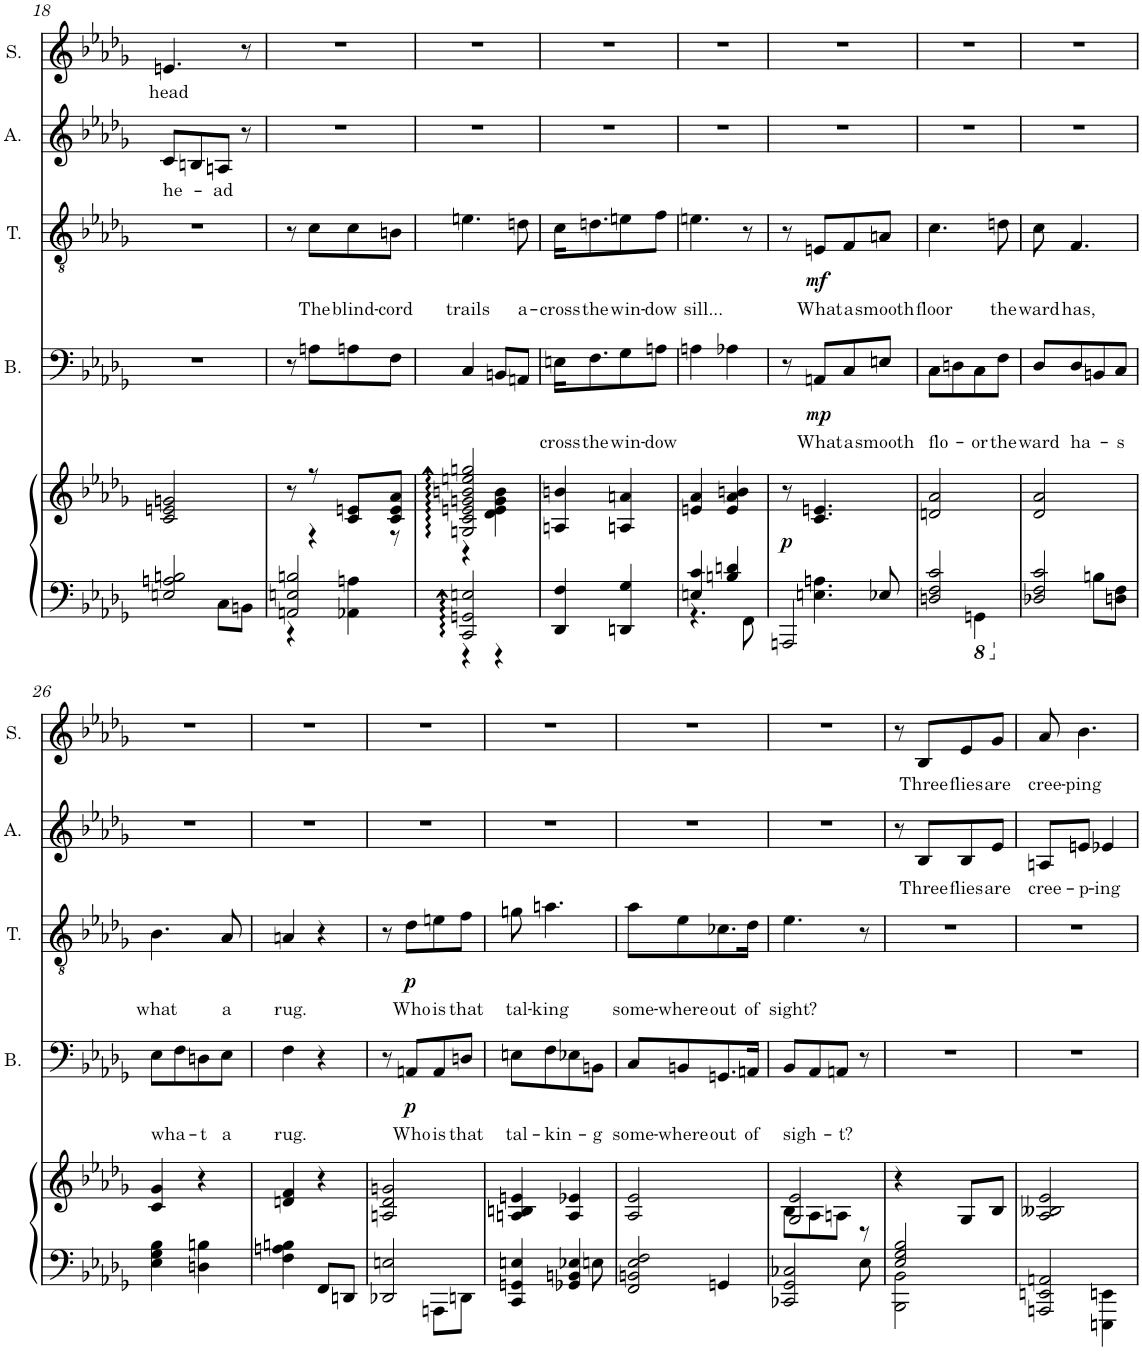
**kern	**kern	**dynam	**kern	**text	**dynam	**kern	**text	**dynam	**kern	**text	**kern	**text
*part5	*part5	*part5	*part4	*part4	*part4	*part3	*part3	*part3	*part2	*part2	*part1	*part1
*staff6	*staff5	*staff5/6	*staff4	*staff4	*staff4	*staff3	*staff3	*staff3	*staff2	*staff2	*staff1	*staff1
*I"Piano	*	*	*I"Bass	*	*	*I"Tenor	*	*	*I"Alto	*	*I"Soprano	*
*I'Pno	*	*	*I'B.	*	*	*I'T.	*	*	*I'A.	*	*I'S.	*
!!LO:PB:g=z
*clefF4	*clefG2	*	*clefF4	*	*	*clefGv2	*	*	*clefG2	*	*clefG2	*
*k[b-e-a-d-g-]	*k[b-e-a-d-g-]	*	*k[b-e-a-d-g-]	*	*	*k[b-e-a-d-g-]	*	*	*k[b-e-a-d-g-]	*	*k[b-e-a-d-g-]	*
*M4/8	*M4/8	*	*M4/8	*	*	*M4/8	*	*	*M4/8	*	*M4/8	*
=18	=18	=18	=18	=18	=18	=18	=18	=18	=18	=18	=18	=18
*^	*	*	*	*	*	*	*	*	*	*	*	*
!	!	!	!	!	!	!	!	!	!	!	!LO:LY:b	!	!LO:LY:b
2En/ 2An/ 2Bn/	4ryy	2c/ 2en/ 2gn/	.	2r	.	.	2r	.	.	8c/L	he-	4.en/	head
.	.	.	.	.	.	.	.	.	.	8Bn/	.	.	.
!	!	!	!	!	!	!	!	!	!	!	!LO:LY:b	!	!
.	8C\L	.	.	.	.	.	.	.	.	8An/J	-ad	.	.
.	8BBn\J	.	.	.	.	.	.	.	.	8r	.	8r	.
=19	=19	=19	=19	=19	=19	=19	=19	=19	=19	=19	=19	=19	=19
*	*	*^	*	*	*	*	*	*	*	*	*	*	*
2AAn/ 2En/ 2Bn/	4r	8r	8ryy	.	8r	.	.	8r	.	.	2r	.	2r	.
!	!	!	!	!	!	!	!	!	!LO:LY:b	!	!	!	!	!
.	.	8r	4r	.	8An\L	.	.	8c\L	The	.	.	.	.	.
!	!	!	!	!	!	!	!	!	!LO:LY:b	!	!	!	!	!
.	4AA-X\ 4An\	8c/ 8en/L	.	.	8An\	.	.	8c\	blind-	.	.	.	.	.
!	!	!	!	!	!	!	!	!	!LO:LY:b	!	!	!	!	!
.	.	8c/ 8e/ 8a-/J	8r	.	8F\J	.	.	8Bn\J	-cord	.	.	.	.	.
=20	=20	=20	=20	=20	=20	=20	=20	=20	=20	=20	=20	=20	=20	=20
!	!	!	!	!	!	!	!	!	!LO:LY:b	!	!	!	!	!
2CC/: 2GGn/: 2En/:	4r	2Gn/ 2c/ 2en/ 2gn/ 2bn/ 2een/ 2ggn/	4r	.	4C/	.	.	4.en\	trails	.	2r	.	2r	.
.	4r	.	4d-\ 4e\ 4g\ 4b\	.	8BBn/L	.	.	.	.	.	.	.	.	.
!	!	!	!	!	!	!	!	!	!LO:LY:b	!	!	!	!	!
.	.	.	.	.	8AAn/J	.	.	8dn\	a-	.	.	.	.	.
*v	*v	*	*	*	*	*	*	*	*	*	*	*	*	*
*	*v	*v	*	*	*	*	*	*	*	*	*	*	*
=21	=21	=21	=21	=21	=21	=21	=21	=21	=21	=21	=21	=21
!	!	!	!	!LO:LY:b	!	!	!LO:LY:b	!	!	!	!	!
4DD-/ 4F/	4An/ 4bn/	.	16En\KL	-cross	.	16c\KL	-cross	.	2r	.	2r	.
!	!	!	!	!LO:LY:b	!	!	!LO:LY:b	!	!	!	!	!
.	.	.	8.F\	the	.	8.dn\	the	.	.	.	.	.
!	!	!	!	!LO:LY:b	!	!	!LO:LY:b	!	!	!	!	!
4DDn/ 4G-/	4An/ 4an/	.	8G-\	win-	.	8en\	win-	.	.	.	.	.
!	!	!	!	!LO:LY:b	!	!	!LO:LY:b	!	!	!	!	!
.	.	.	8An\J	-dow	.	8f\J	-dow	.	.	.	.	.
=22	=22	=22	=22	=22	=22	=22	=22	=22	=22	=22	=22	=22
*^	*	*	*	*	*	*	*	*	*	*	*	*
!	!	!	!	!	!	!	!	!LO:LY:b	!	!	!	!	!
4En/ 4c/	4.r	4en/ 4a-/	.	4An\	.	.	4.en\	sill...	.	2r	.	2r	.
4Bn/ 4dn/	.	4e/ 4a-/ 4bn/	.	4A-X\	.	.	.	.	.	.	.	.	.
.	8FF\	.	.	.	.	.	8r	.	.	.	.	.	.
=23	=23	=23	=23	=23	=23	=23	=23	=23	=23	=23	=23	=23	=23
*	*^	*	*	*	*	*	*	*	*	*	*	*	*
!	!	!	!	!LO:DY:b	!	!	!	!	!	!	!	!	!	!
2AAAn/	8ryy	4.ryy	8r	p	8r	.	.	8r	.	.	2r	.	2r	.
!	!	!	!	!	!	!LO:LY:b	!LO:DY:b	!	!LO:LY:b	!LO:DY:b	!	!	!	!
.	4.En\ 4.An\	.	4.c/ 4.en/	.	8AAn/L	What	mp	8En/L	What	mf	.	.	.	.
!	!	!	!	!	!	!LO:LY:b	!	!	!LO:LY:b	!	!	!	!	!
.	.	.	.	.	8C/	a	.	8F/	a	.	.	.	.	.
!	!	!	!	!	!	!LO:LY:b	!	!	!LO:LY:b	!	!	!	!	!
.	.	8E-X/	.	.	8En/J	smooth	.	8An/J	smooth	.	.	.	.	.
=24	=24	=24	=24	=24	=24	=24	=24	=24	=24	=24	=24	=24	=24	=24
!	!	!	!	!	!	!LO:LY:b	!	!	!LO:LY:b	!	!	!	!	!
*	*v	*v	*	*	*	*	*	*	*	*	*	*	*	*
2Dn/ 2F/ 2c/	4ryy	2dn/ 2a-/	.	8C\L	flo-	.	4.c\	floor	.	2r	.	2r	.
.	.	.	.	8Dn\	.	.	.	.	.	.	.	.	.
!	!	!	!	!	!LO:LY:b	!	!	!	!	!	!	!	!
.	4GGGn\	.	.	8C\	-or	.	.	.	.	.	.	.	.
!	!	!	!	!	!LO:LY:b	!	!	!LO:LY:b	!	!	!	!	!
.	.	.	.	8F\J	the	.	8dn\	the	.	.	.	.	.
=25	=25	=25	=25	=25	=25	=25	=25	=25	=25	=25	=25	=25	=25
!	!	!	!	!	!LO:LY:b	!	!	!LO:LY:b	!	!	!	!	!
2D-X/ 2F/ 2c/	4ryy	2d-/ 2a-/	.	8D-/L	ward	.	8c\	ward	.	2r	.	2r	.
!	!	!	!	!	!LO:LY:b	!	!	!LO:LY:b	!	!	!	!	!
.	.	.	.	8D-/	ha-	.	4.F/	has,	.	.	.	.	.
.	8Bn\L	.	.	8BBn/	.	.	.	.	.	.	.	.	.
!	!	!	!	!	!LO:LY:b	!	!	!	!	!	!	!	!
.	8Dn\ 8F\J	.	.	8C/J	-s	.	.	.	.	.	.	.	.
!!LO:LB:g=z
=26	=26	=26	=26	=26	=26	=26	=26	=26	=26	=26	=26	=26	=26
!	!	!	!	!	!LO:LY:b	!	!	!LO:LY:b	!	!	!	!	!
*v	*v	*	*	*	*	*	*	*	*	*	*	*	*
4E-\ 4G-\ 4B-\	4c/ 4g-/	.	8E-\L	wha-	.	4.B-\	what	.	2r	.	2r	.
.	.	.	8F\	.	.	.	.	.	.	.	.	.
!	!	!	!	!LO:LY:b	!	!	!	!	!	!	!	!
4Dn\ 4Bn\	4r	.	8Dn\	-t	.	.	.	.	.	.	.	.
!	!	!	!	!LO:LY:b	!	!	!LO:LY:b	!	!	!	!	!
.	.	.	8E-\J	a	.	8A-/	a	.	.	.	.	.
=27	=27	=27	=27	=27	=27	=27	=27	=27	=27	=27	=27	=27
!	!	!	!	!LO:LY:b	!	!	!LO:LY:b	!	!	!	!	!
4F\ 4An\ 4Bn\	4dn/ 4f/	.	4F\	rug.	.	4An/	rug.	.	2r	.	2r	.
8FF/L	4r	.	4r	.	.	4r	.	.	.	.	.	.
8DDn/J	.	.	.	.	.	.	.	.	.	.	.	.
=28	=28	=28	=28	=28	=28	=28	=28	=28	=28	=28	=28	=28
*^	*	*	*	*	*	*	*	*	*	*	*	*
2DD-X/ 2En/	4ryy	2An/ 2d-/ 2gn/	.	8r	.	.	8r	.	.	2r	.	2r	.
!	!	!	!	!	!LO:LY:b	!LO:DY:b	!	!LO:LY:b	!LO:DY:b	!	!	!	!
.	.	.	.	8AAn/L	Who	p	8d-\L	Who	p	.	.	.	.
!	!	!	!	!	!LO:LY:b	!	!	!LO:LY:b	!	!	!	!	!
.	8AAAn\L	.	.	8AA/	is	.	8en\	is	.	.	.	.	.
!	!	!	!	!	!LO:LY:b	!	!	!LO:LY:b	!	!	!	!	!
.	8DDn\J	.	.	8Dn/J	that	.	8f\J	that	.	.	.	.	.
=29	=29	=29	=29	=29	=29	=29	=29	=29	=29	=29	=29	=29	=29
!	!	!	!	!	!LO:LY:b	!	!	!LO:LY:b	!	!	!	!	!
4CC/ 4GGn/ 4En/	4.ryy	4An/ 4Bn/ 4en/	.	8En\L	tal-	.	8gn\	tal-	.	2r	.	2r	.
!	!	!	!	!	!LO:LY:b	!	!	!LO:LY:b	!	!	!	!	!
.	.	.	.	8F\	-kin-	.	4.an\	-king	.	.	.	.	.
4GG-X/ 4BBn/ 4E-X/	.	4A/ 4e-X/	.	8E-X\	.	.	.	.	.	.	.	.	.
!	!	!	!	!	!LO:LY:b	!	!	!	!	!	!	!	!
.	8En\	.	.	8BBn\J	-g	.	.	.	.	.	.	.	.
=30	=30	=30	=30	=30	=30	=30	=30	=30	=30	=30	=30	=30	=30
!	!	!	!	!	!LO:LY:b	!	!	!LO:LY:b	!	!	!	!	!
2FF/ 2BBn/ 2E-/ 2F/	4ryy	2A-/ 2e-/	.	8C/L	some-	.	8a-\L	some-	.	2r	.	2r	.
!	!	!	!	!	!LO:LY:b	!	!	!LO:LY:b	!	!	!	!	!
.	.	.	.	8BBn/	-where	.	8e-\	-where	.	.	.	.	.
!	!	!	!	!	!LO:LY:b	!	!	!LO:LY:b	!	!	!	!	!
.	4GGn/	.	.	8.GGn/	out	.	8.c-X\	out	.	.	.	.	.
!	!	!	!	!	!LO:LY:b	!	!	!LO:LY:b	!	!	!	!	!
.	.	.	.	16AAn/Jk	of	.	16d-\Jk	of	.	.	.	.	.
=31	=31	=31	=31	=31	=31	=31	=31	=31	=31	=31	=31	=31	=31
*	*	*^	*	*	*	*	*	*	*	*	*	*	*
!	!	!	!	!	!	!LO:LY:b	!	!	!LO:LY:b	!	!	!	!	!
2CC-X/ 2GG-/ 2C-X/	4.ryy	2G-/ 2e-/	8B-\L	.	8BB-/L	sigh-	.	4.e-\	sight?	.	2r	.	2r	.
.	.	.	8A-\	.	8AA-/	.	.	.	.	.	.	.	.	.
!	!	!	!	!	!	!LO:LY:b	!	!	!	!	!	!	!	!
.	.	.	8An\J	.	8AAn/J	-t?	.	.	.	.	.	.	.	.
.	8E-\	.	8r	.	8r	.	.	8r	.	.	.	.	.	.
*	*	*v	*v	*	*	*	*	*	*	*	*	*	*	*
=32	=32	=32	=32	=32	=32	=32	=32	=32	=32	=32	=32	=32	=32
2BBB-\ 2BB-\	2E-/ 2G-/ 2B-/	4r	.	2r	.	.	2r	.	.	8r	.	8r	.
!	!	!	!	!	!	!	!	!	!	!	!LO:LY:b	!	!LO:LY:b
.	.	.	.	.	.	.	.	.	.	8B-/L	Three	8B-/L	Three
!	!	!	!	!	!	!	!	!	!	!	!LO:LY:b	!	!LO:LY:b
.	.	8G-/L	.	.	.	.	.	.	.	8B-/	flies	8e-/	flies
!	!	!	!	!	!	!	!	!	!	!	!LO:LY:b	!	!LO:LY:b
.	.	8B-/J	.	.	.	.	.	.	.	8e-/J	are	8g-/J	are
=33	=33	=33	=33	=33	=33	=33	=33	=33	=33	=33	=33	=33	=33
!	!	!	!	!	!	!	!	!	!	!	!LO:LY:b	!	!LO:LY:b
2AAAn/ 2EEn/ 2AAn/	4ryy	2A-/ 2B--X/ 2e-/	.	2r	.	.	2r	.	.	8An/L	cree-	8a-/	cree-
!	!	!	!	!	!	!	!	!	!	!	!LO:LY:b	!	!LO:LY:b
.	.	.	.	.	.	.	.	.	.	8en/J	-p-	4.b-\	-ping
!	!	!	!	!	!	!	!	!	!	!	!LO:LY:b	!	!
.	4EEEn\ 4EEn\	.	.	.	.	.	.	.	.	4e-X/	-ing	.	.
*v	*v	*	*	*	*	*	*	*	*	*	*	*	*
=	=	=	=	=	=	=	=	=	=	=	=	=
*-	*-	*-	*-	*-	*-	*-	*-	*-	*-	*-	*-	*-
